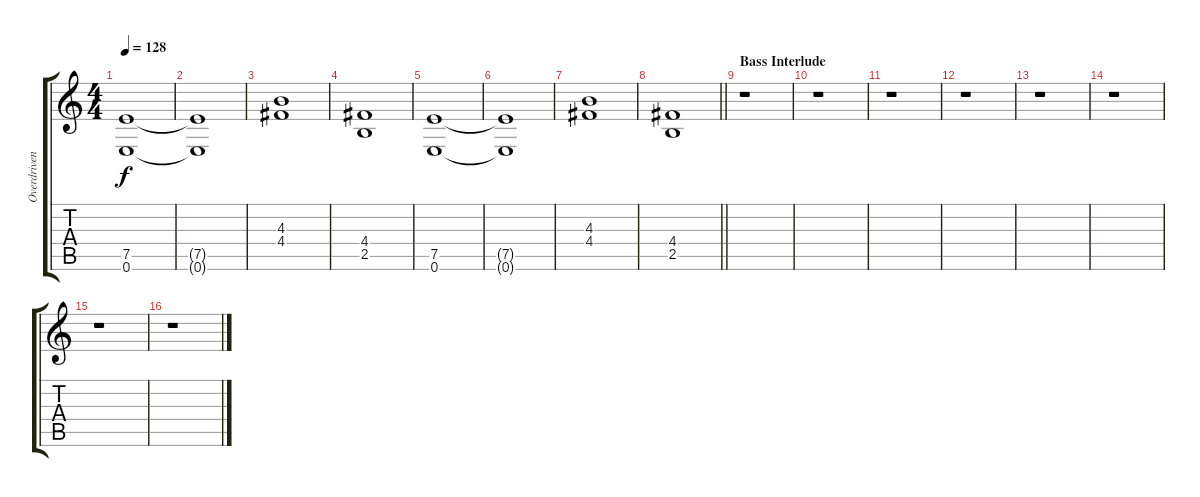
\track ("Overdriven Guitar I" "Overdriven") {instrument overdrivenguitar}
\staff {score tabs}
\tuning (E4 B3 G3 D3 A2 E2) {hide}
\ts (4 4)
\tempo 128
\clef g2
\ks c
(7.5 0.6).1{dy f} |
(7.5{t} 0.6{t}).1 |
(4.3 4.4).1 |
(4.4 2.5).1 |
(7.5 0.6).1 |
(7.5{t} 0.6{t}).1 |
(4.3 4.4).1 |
\barLineRight lightlight
(4.4 2.5).1 |
\section ("" "Bass Interlude")
r.1 |
r.1 |
r.1 |
r.1 |
r.1 |
r.1 |
r.1 |
r.1
